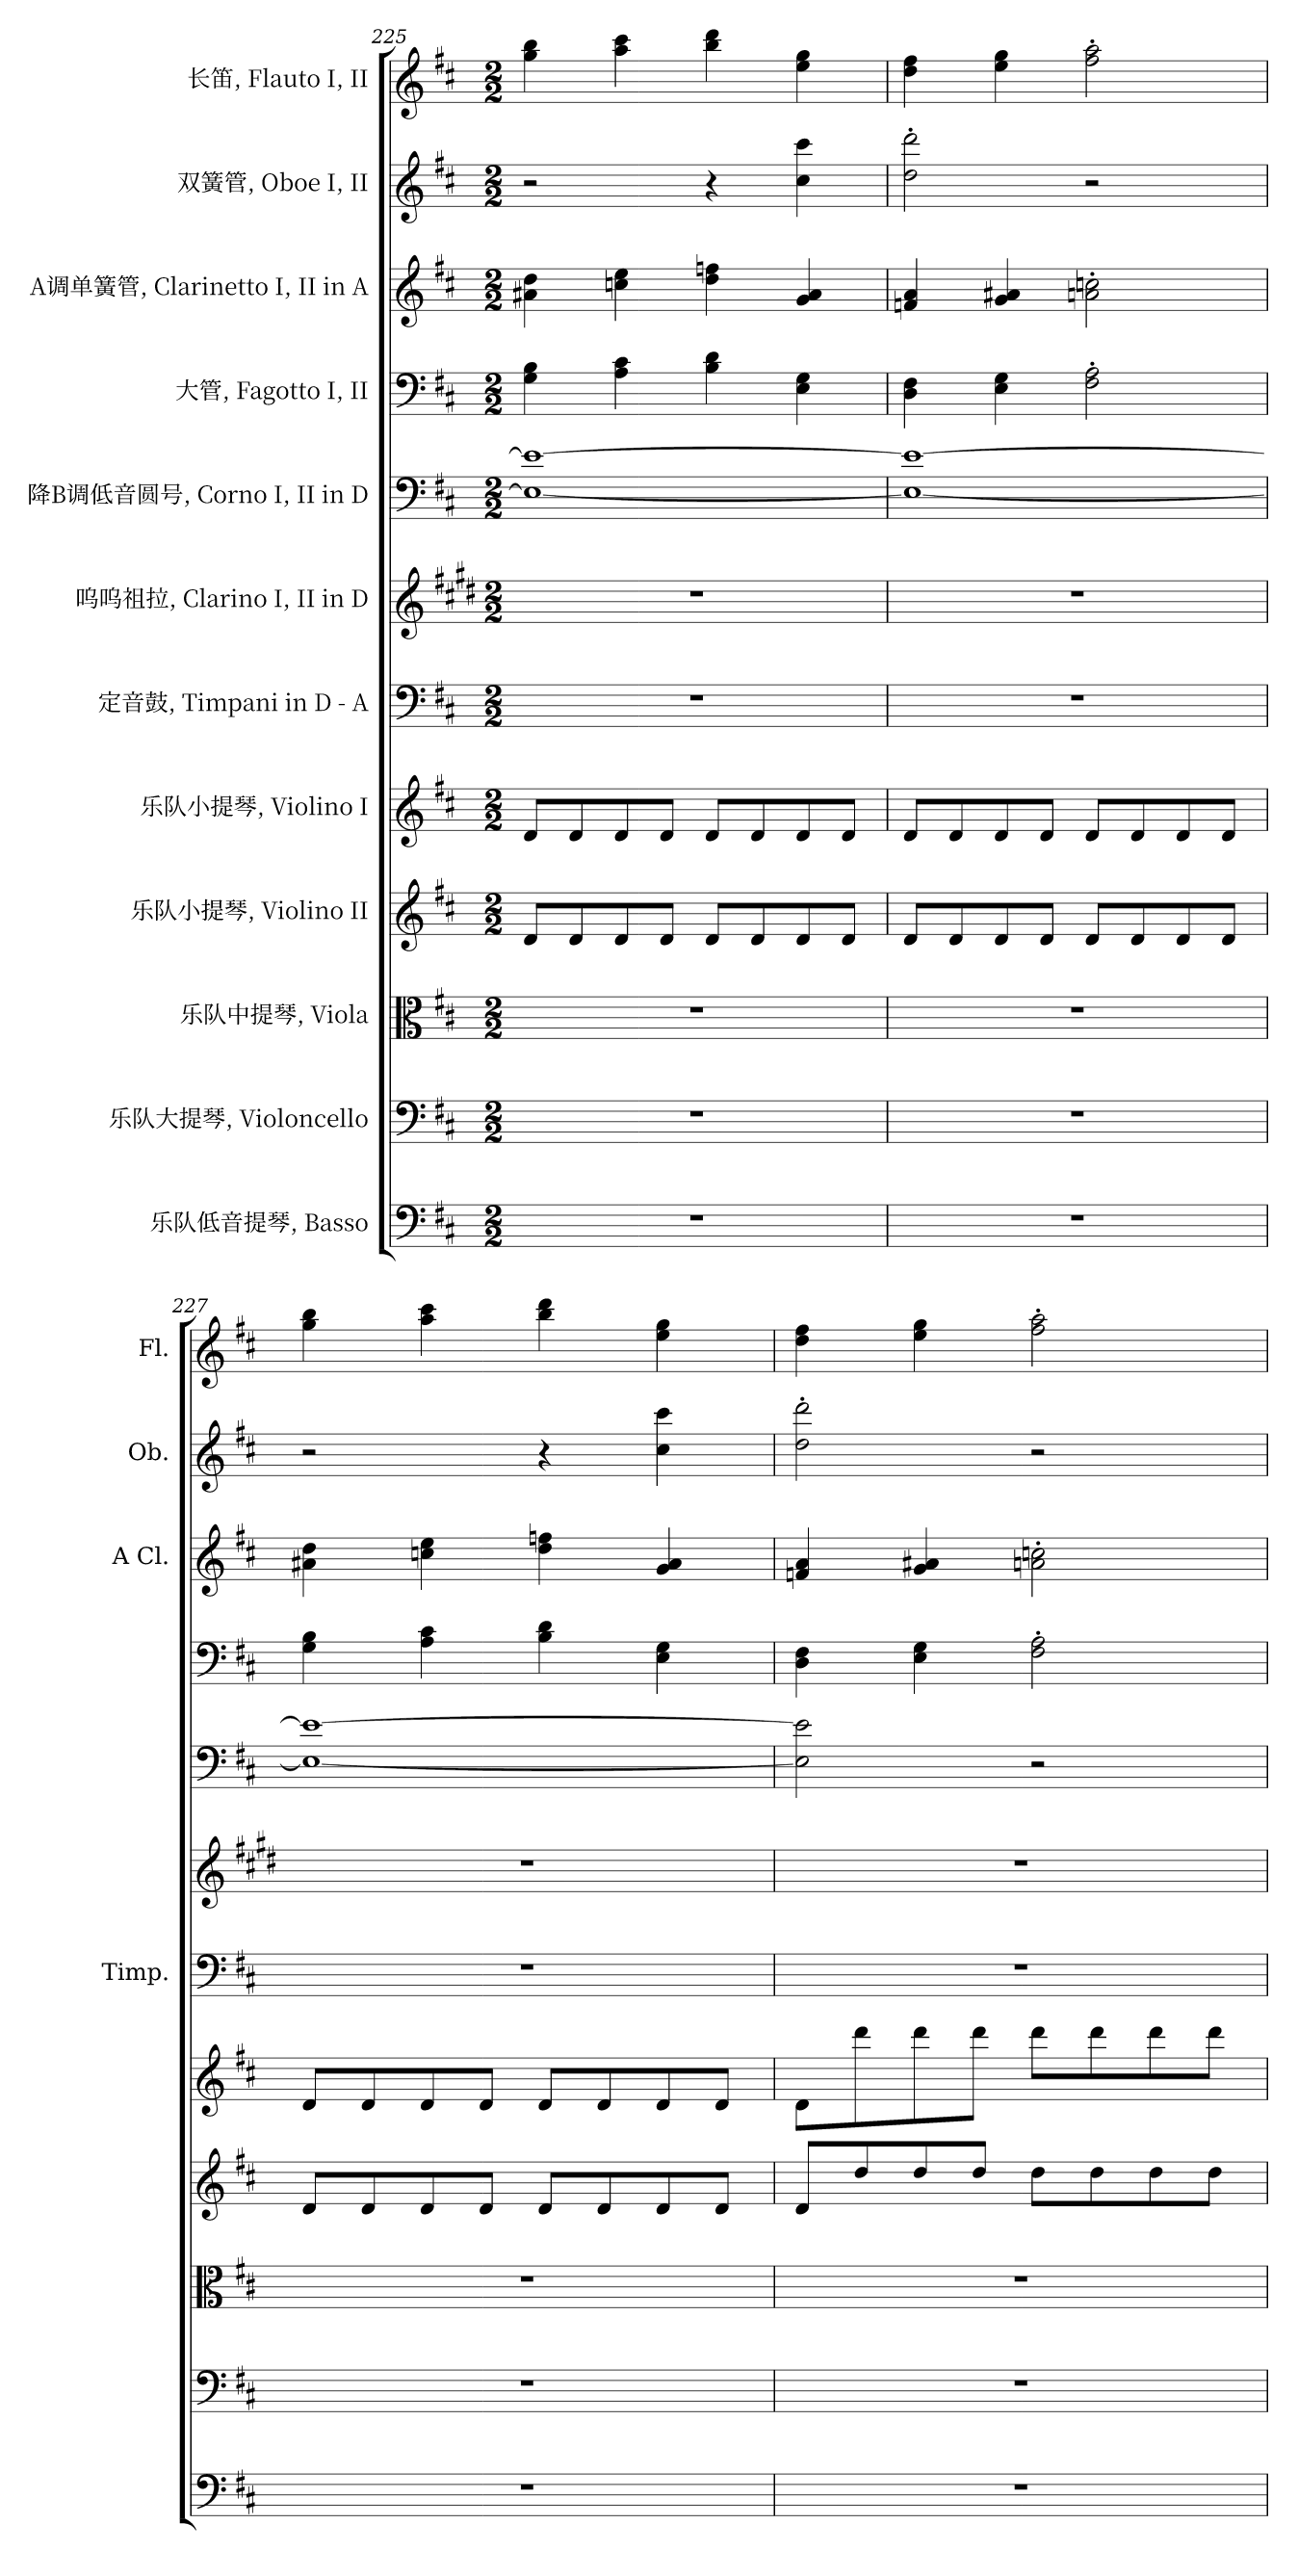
**kern	**kern	**kern	**kern	**kern	**kern	**kern	**kern	**kern	**kern	**kern	**kern
*part12	*part11	*part10	*part9	*part8	*part7	*part6	*part5	*part4	*part3	*part2	*part1
*staff12	*staff11	*staff10	*staff9	*staff8	*staff7	*staff6	*staff5	*staff4	*staff3	*staff2	*staff1
*I"乐队低音提琴, Basso	*I"乐队大提琴, Violoncello	*I"乐队中提琴, Viola	*I"乐队小提琴, Violino II	*I"乐队小提琴, Violino I	*I"定音鼓, Timpani in D - A	*I"呜呜祖拉, Clarino I, II in D	*I"降B调低音圆号, Corno I, II in D	*I"大管, Fagotto I, II	*I"A调单簧管, Clarinetto I, II in A	*I"双簧管, Oboe I, II	*I"长笛, Flauto I, II
*	*	*	*	*	*I'Timp.	*	*	*	*I'A Cl.	*I'Ob.	*I'Fl.
*clefF4	*clefF4	*clefC3	*clefG2	*clefG2	*clefF4	*clefG2	*clefF4	*clefF4	*clefG2	*clefG2	*clefG2
*ITrd7c12	*	*	*	*	*	*ITrd1c2	*ITrd1c2	*	*ITrd2c3	*	*
*k[f#c#]	*k[f#c#]	*k[f#c#]	*k[f#c#]	*k[f#c#]	*k[f#c#]	*k[f#c#]	*k[]	*k[f#c#]	*k[f#c#g#d#a#]	*k[f#c#]	*k[f#c#]
*M2/2	*M2/2	*M2/2	*M2/2	*M2/2	*M2/2	*M2/2	*M2/2	*M2/2	*M2/2	*M2/2	*M2/2
=225	=225	=225	=225	=225	=225	=225	=225	=225	=225	=225	=225
1r	1r	1r	8d/L	8d/L	1r	1r	1D_ 1d_	4G\ 4B\	4f##X\ 4b\	2r	4gg\ 4bb\
.	.	.	8d/	8d/	.	.	.	.	.	.	.
.	.	.	8d/	8d/	.	.	.	4A\ 4c#\	4an\ 4cc#\	.	4aa\ 4ccc#\
.	.	.	8d/J	8d/J	.	.	.	.	.	.	.
.	.	.	8d/L	8d/L	.	.	.	4B\ 4d\	4b\ 4ddn\	4r	4bb\ 4ddd\
.	.	.	8d/	8d/	.	.	.	.	.	.	.
.	.	.	8d/	8d/	.	.	.	4E\ 4G\	4e/ 4f##/	4cc#\ 4ccc#\	4ee\ 4gg\
.	.	.	8d/J	8d/J	.	.	.	.	.	.	.
=226	=226	=226	=226	=226	=226	=226	=226	=226	=226	=226	=226
1r	1r	1r	8d/L	8d/L	1r	1r	1D_ 1d_	4D\ 4F#\	4dn/ 4f#/	2dd\' 2ddd\'	4dd\ 4ff#\
.	.	.	8d/	8d/	.	.	.	.	.	.	.
.	.	.	8d/	8d/	.	.	.	4E\ 4G\	4e/ 4f##X/	.	4ee\ 4gg\
.	.	.	8d/J	8d/J	.	.	.	.	.	.	.
.	.	.	8d/L	8d/L	.	.	.	2F#\' 2A\'	2f#X\' 2an\'	2r	2ff#\' 2aa\'
.	.	.	8d/	8d/	.	.	.	.	.	.	.
.	.	.	8d/	8d/	.	.	.	.	.	.	.
.	.	.	8d/J	8d/J	.	.	.	.	.	.	.
=227	=227	=227	=227	=227	=227	=227	=227	=227	=227	=227	=227
1r	1r	1r	8d/L	8d/L	1r	1r	1D_ 1d_	4G\ 4B\	4f##X\ 4b\	2r	4gg\ 4bb\
.	.	.	8d/	8d/	.	.	.	.	.	.	.
.	.	.	8d/	8d/	.	.	.	4A\ 4c#\	4an\ 4cc#\	.	4aa\ 4ccc#\
.	.	.	8d/J	8d/J	.	.	.	.	.	.	.
.	.	.	8d/L	8d/L	.	.	.	4B\ 4d\	4b\ 4ddn\	4r	4bb\ 4ddd\
.	.	.	8d/	8d/	.	.	.	.	.	.	.
.	.	.	8d/	8d/	.	.	.	4E\ 4G\	4e/ 4f##/	4cc#\ 4ccc#\	4ee\ 4gg\
.	.	.	8d/J	8d/J	.	.	.	.	.	.	.
!!LO:PB:g=z
=228	=228	=228	=228	=228	=228	=228	=228	=228	=228	=228	=228
1r	1r	1r	8d/L	8d\L	1r	1r	2D\] 2d\]	4D\ 4F#\	4dn/ 4f#/	2dd\' 2ddd\'	4dd\ 4ff#\
.	.	.	8dd/	8ddd\	.	.	.	.	.	.	.
.	.	.	8dd/	8ddd\	.	.	.	4E\ 4G\	4e/ 4f##X/	.	4ee\ 4gg\
.	.	.	8dd/J	8ddd\J	.	.	.	.	.	.	.
.	.	.	8dd\L	8ddd\L	.	.	2r	2F#\' 2A\'	2f#X\' 2an\'	2r	2ff#\' 2aa\'
.	.	.	8dd\	8ddd\	.	.	.	.	.	.	.
.	.	.	8dd\	8ddd\	.	.	.	.	.	.	.
.	.	.	8dd\J	8ddd\J	.	.	.	.	.	.	.
=	=	=	=	=	=	=	=	=	=	=	=
*-	*-	*-	*-	*-	*-	*-	*-	*-	*-	*-	*-
